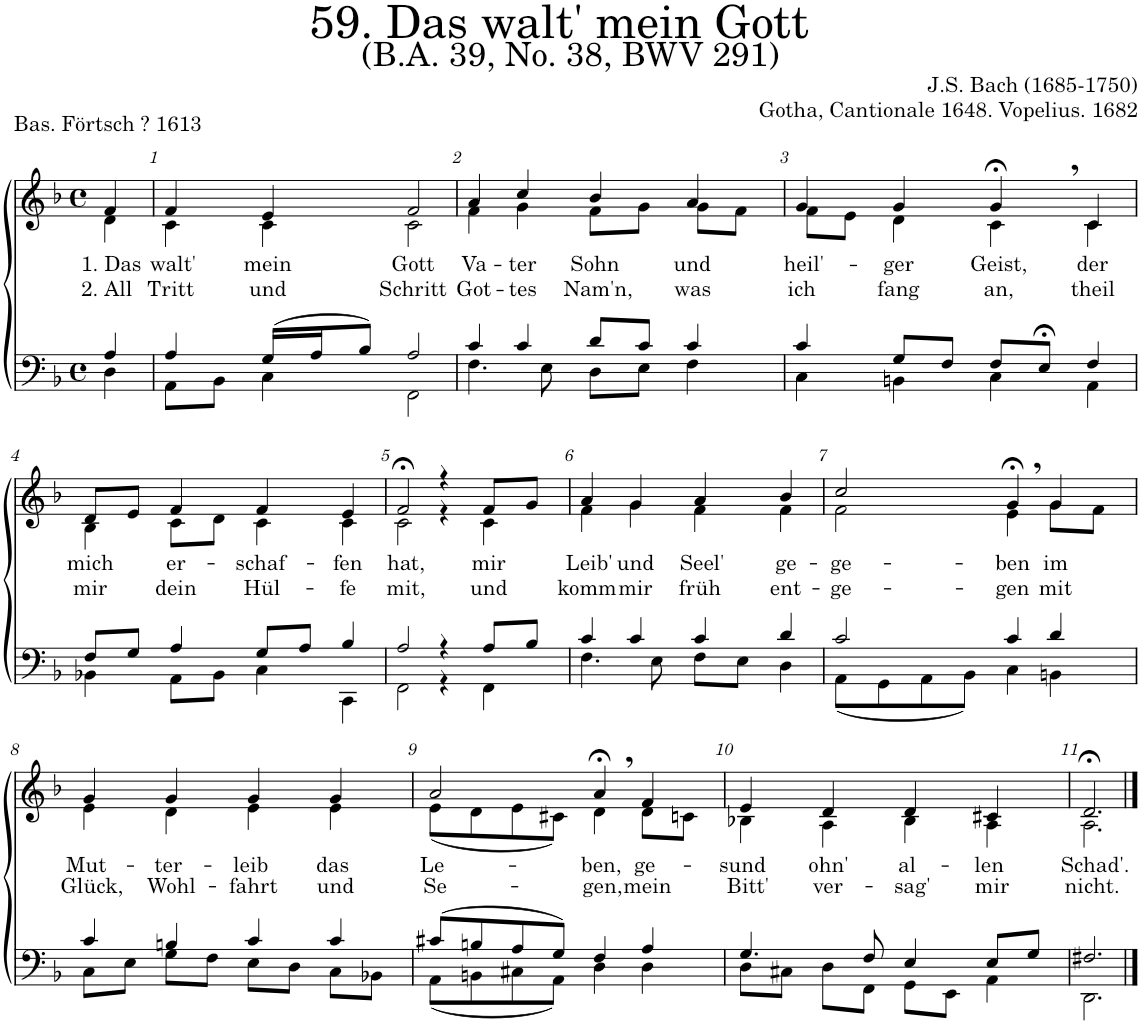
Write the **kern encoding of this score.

**kern	**kern	**text	**text
*part2	*part1	*part1	*part1
*staff2	*staff1	*staff1	*staff1
*I"Tenor/Bass	*I"Soprano/Alto	*	*
*clefF4	*clefG2	*	*
*k[b-]	*k[b-]	*	*
*M4/4	*M4/4	*	*
*met(c)	*met(c)	*	*
=	=	=	=
*^	*	*	*
!	!	!	!LO:LY:b	!LO:LY:b
*	*	*^	*	*
4A/	4D\	4f;</	4d\	1. Das	2. All
=1	=1	=1	=1	=1	=1
!	!	!	!	!LO:LY:b	!LO:LY:b
4A/	8AA\L	4f;</	4c\	walt'	Tritt
.	8BB-\J	.	.	.	.
!	!	!	!	!LO:LY:b	!LO:LY:b
(16G/LL	4C\	4e/	4c\	mein	und
16A/J	.	.	.	.	.
8B-;</J)	.	.	.	.	.
!	!	!	!	!LO:LY:b	!LO:LY:b
2A/	2FF\	2f;</	2c\	Gott	Schritt
=2	=2	=2	=2	=2	=2
!	!	!	!	!LO:LY:b	!LO:LY:b
4c/	4.F\	4a;</	4f\	Va-	Got-
!	!	!	!	!LO:LY:b	!LO:LY:b
4c/	.	4cc/	4g\	-ter	-tes
.	8E\	.	.	.	.
!	!	!	!	!LO:LY:b	!LO:LY:b
8d/L	8D\L	4b-;</	8f\L	Sohn	Nam'n,
8c/J	8E\J	.	8g\J	.	.
!	!	!	!	!LO:LY:b	!LO:LY:b
4c/	4F\	4a/	8g\L	und	was
.	.	.	8f\J	.	.
=3	=3	=3	=3	=3	=3
!	!	!	!	!LO:LY:b	!LO:LY:b
4c/	4C\	4g;</	8f\L	heil'-	ich
.	.	.	8e\J	.	.
!	!	!	!	!LO:LY:b	!LO:LY:b
8G/L	4BBn\	4g/	4d\	-ger	fang
8F/J	.	.	.	.	.
!	!	!	!	!LO:LY:b	!LO:LY:b
8F/L	4C\	4g;<,/	4c\	Geist,	an,
8E;</J	.	.	.	.	.
!	!	!	!	!LO:LY:b	!LO:LY:b
4F/	4AA\	4c/	4c\	der	theil
!!LO:LB:g=z	!!
=4	=4	=4	=4	=4	=4
!	!	!	!	!LO:LY:b	!LO:LY:b
8F/L	4BB-X\	8d/L	4B-\	mich	mir
8G/J	.	8e/J	.	.	.
!	!	!	!	!LO:LY:b	!LO:LY:b
4A/	8AA\L	4f/	8c\L	er-	dein
.	8BB-\J	.	8d\J	.	.
!	!	!	!	!LO:LY:b	!LO:LY:b
8G/L	4C\	4f/	4c\	-schaf-	Hül-
8A/J	.	.	.	.	.
!	!	!	!	!LO:LY:b	!LO:LY:b
4B-/	4CC\	4e/	4c\	-fen	-fe
=5	=5	=5	=5	=5	=5
!	!	!	!	!LO:LY:b	!LO:LY:b
2A/	2FF\	2f;</	2c\	hat,	mit,
4r	4r	4r	4r	.	.
!	!	!	!	!LO:LY:b	!LO:LY:b
8A/L	4FF\	8f/L	4c\	mir	und
8B-/J	.	8g/J	.	.	.
=6	=6	=6	=6	=6	=6
!	!	!	!	!LO:LY:b	!LO:LY:b
4c/	4.F\	4a;</	4f\	Leib'	komm
!	!	!	!	!LO:LY:b	!LO:LY:b
4c/	.	4g/	4g\	und	mir
.	8E\	.	.	.	.
!	!	!	!	!LO:LY:b	!LO:LY:b
4c/	8F\L	4a/	4f\	Seel'	früh
.	8E\J	.	.	.	.
!	!	!	!	!LO:LY:b	!LO:LY:b
4d/	4D\	4b-;</	4f\	ge-	ent-
=7	=7	=7	=7	=7	=7
!	!	!	!	!LO:LY:b	!LO:LY:b
2c/	(8AA\L	2cc/	2f\	-ge-	-ge-
.	8GG\	.	.	.	.
.	8AA\	.	.	.	.
.	8BB-\J)	.	.	.	.
!	!	!	!	!LO:LY:b	!LO:LY:b
4c/	4C\	4g;<,/	4e\	-ben	-gen
!	!	!	!	!LO:LY:b	!LO:LY:b
4d/	4BBn\	4g/	8g\L	im	mit
.	.	.	8f\J	.	.
!!LO:LB:g=z	!!
=8	=8	=8	=8	=8	=8
!	!	!	!	!LO:LY:b	!LO:LY:b
4c/	8C\L	4g;</	4e\	Mut-	Glück,
.	8E\J	.	.	.	.
!	!	!	!	!LO:LY:b	!LO:LY:b
4Bn/	8G\L	4g/	4d\	-ter-	Wohl-
.	8F\J	.	.	.	.
!	!	!	!	!LO:LY:b	!LO:LY:b
4c/	8E\L	4g;</	4e\	-leib	-fahrt
.	8D\J	.	.	.	.
!	!	!	!	!LO:LY:b	!LO:LY:b
4c/	8C\L	4g/	4e\	das	und
.	8BB-X\J	.	.	.	.
=9	=9	=9	=9	=9	=9
!	!	!	!	!LO:LY:b	!LO:LY:b
(8c#X;</L	(8AA\L	2a/	(8e\L	Le-	Se-
8Bn/	8BBn\	.	8d\	.	.
8A/	8C#X\	.	8e\	.	.
8G/J)	8AA\J)	.	8c#X\J)	.	.
!	!	!	!	!LO:LY:b	!LO:LY:b
4F/	4D\	4a;<,/	4d\	-ben,	gen,
!	!	!	!	!LO:LY:b	!LO:LY:b
4A/	4D\	4f/	8d\L	ge-	mein
.	.	.	8cn\J	.	.
=10	=10	=10	=10	=10	=10
!	!	!	!	!LO:LY:b	!LO:LY:b
4.G/	8D;\L	4e/	4B-X\	-sund	Bitt'
.	8C#X\J	.	.	.	.
!	!	!	!	!LO:LY:b	!LO:LY:b
.	8D;\L	4d/	4A\	ohn'	ver-
8F/	8FF\J	.	.	.	.
!	!	!	!	!LO:LY:b	!LO:LY:b
4E/	8GG;\L	4d/	4B-\	al-	-sag'
.	8EE\J	.	.	.	.
!	!	!	!	!LO:LY:b	!LO:LY:b
8E/L	4AA\	4c#X/	4A\	-len	mir
8G/J	.	.	.	.	.
=11	=11	=11	=11	=11	=11
!	!	!	!	!LO:LY:b	!LO:LY:b
2.F#X/	2.DD\	2.d;</	2.A\	Schad'.	nicht.
*v	*v	*	*	*	*
*	*v	*v	*	*
==	==	==	==
*-	*-	*-	*-
